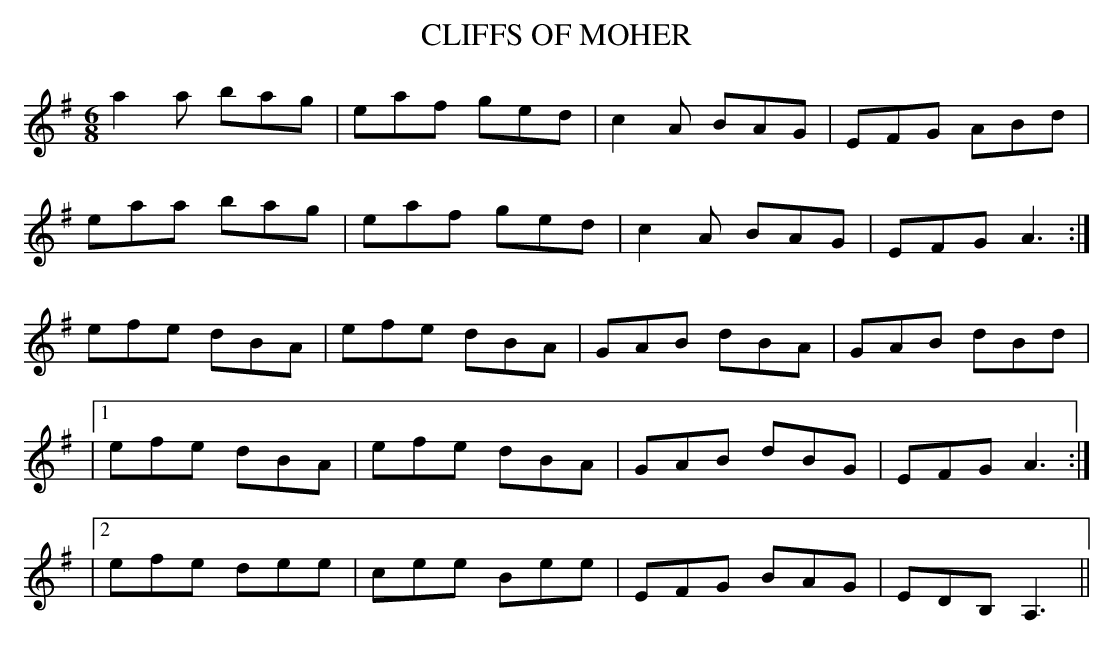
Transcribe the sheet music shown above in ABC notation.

X:1
T: CLIFFS OF MOHER
M: 6/8
L: 1/8
K: Ador
a2a bag|eaf ged|c2A BAG|EFG ABd|
eaa bag|eaf ged|c2A BAG|EFG A3 :|
efe dBA|efe dBA|GAB dBA|GAB dBd|
|1 efe dBA|efe dBA|GAB dBG|EFG A3 :|
|2 efe dee|cee Bee|EFG BAG|EDB, A,3||
